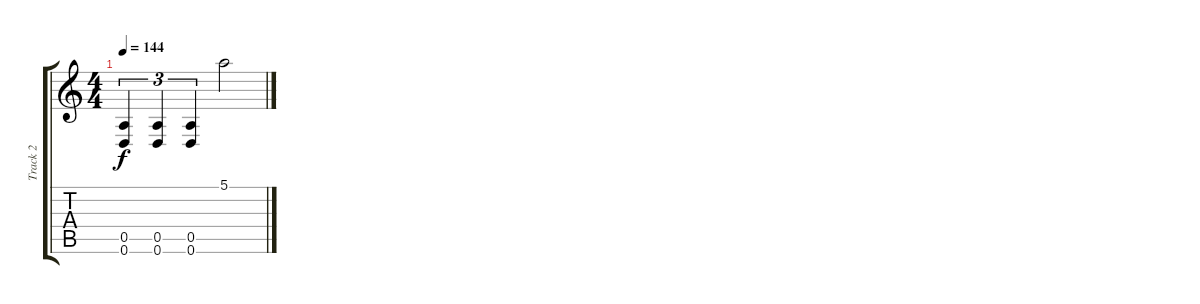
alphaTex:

\track ("Track 2" "Track 2") {instrument distortionguitar}
\staff {score tabs}
\tuning (E4 B3 G3 D3 A2 D2) {hide}
\ts (4 4)
\tempo 144
\clef g2
\ks c
(0.5 0.6).4{tu (3 2) dy f} (0.5 0.6).4{tu (3 2)} (0.5 0.6).4{tu (3 2)} 5.1.2
